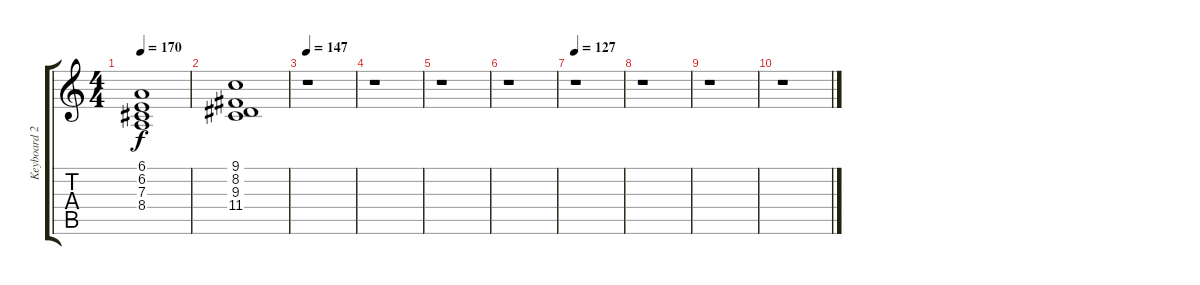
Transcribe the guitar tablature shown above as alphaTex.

\track ("Keyboard 2" "Keyboard 2") {instrument choiraahs}
\staff {score tabs}
\tuning (Eb4 Bb3 Gb3 Db3 Ab2 Eb2) {hide}
\ts (4 4)
\tempo 170
\clef g2
\ks c
(6.1 6.2 7.3 8.4).1{dy f} |
(9.1 8.2 9.3 11.4).1 |
\tempo 147
r.1 |
r.1 |
r.1 |
r.1 |
\tempo 127
r.1 |
r.1 |
r.1 |
r.1
